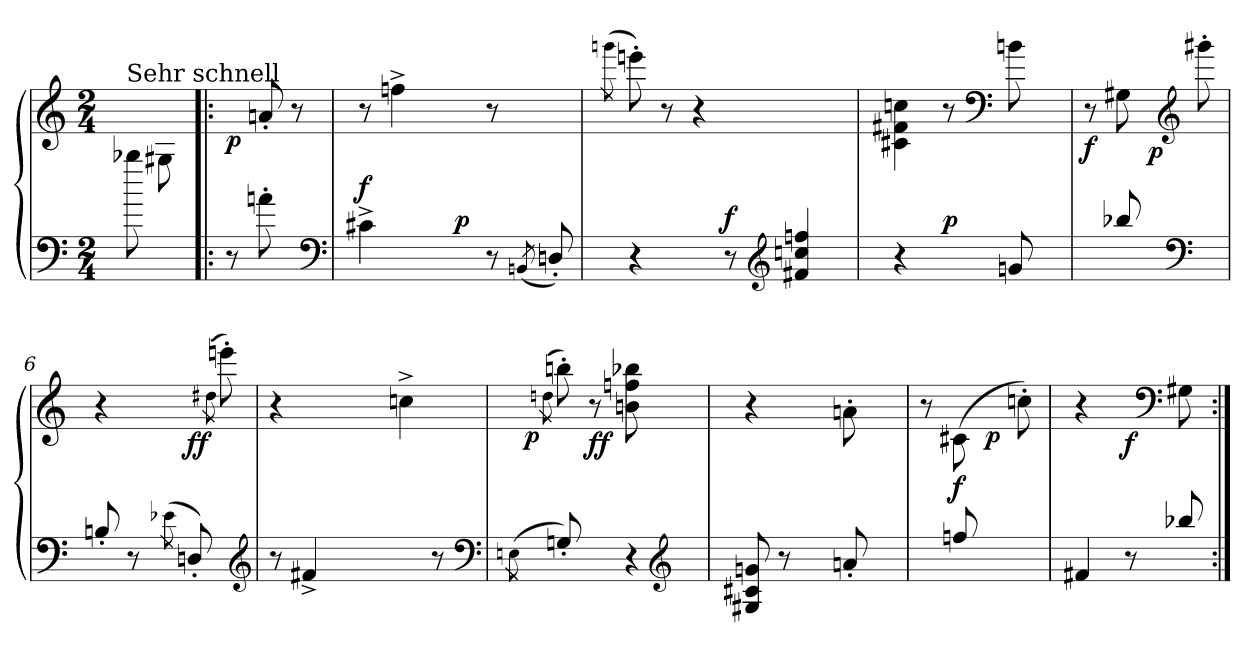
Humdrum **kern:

**kern	**kern	**dynam
*part1	*part1	*part1
*staff2	*staff1	*staff1/2
*clefF4	*clefG2	*
*M2/4	*M2/4	*
=	=	=
!	!LO:TX:a:t=Sehr schnell	!
8bb-X	8ryy	.
8ryy	8G#X\	.
=1!|:	=1!|:	=1!|:
!	!	!LO:DY:b
8r	8ryy	p
8an'	8an'	.
8ryy	8r	.
*clefF4	*	*
=2	=2	=2
!	!	!LO:DY:a=2
*^	*	*
4c#X^	4.ryy	8r	f
.	.	4ffn^	.
4ryy	.	.	.
!	!	!	!LO:DY:a=2
.	4.ryy	8ryy	p
8r	.	8r	.
(8qBBn/	.	.	.
8Dn'/)	.	8ryy	.
*v	*v	*	*
=3	=3	=3
.	(8qgggn\	.
4r	8eeen')	.
.	8r	.
8ryy	4r	.
!	!	!LO:DY:a=2
8r	.	f
*clefG2	*	*
4f#X/ 4ccn/ 4ffn/	8ryy	.
.	8ryy	.
=4	=4	=4
4r	4c#X\ 4f#X\ 4ccn\	.
!	!	!LO:DY:a=2
8ryy	8r	p
*	*clefF4	*
8gn)	(>8bn\	.
8ryy	8ryy	.
!!LO:LB:g=z
=5	=5	=5
!	!	!LO:DY:b
8ryy	8r	f
8bb-X/)	(>8G#X	.
!	!	!LO:DY:b
8ryy	8ryy	p
*clefF4	*clefG2	*
8ryy	8ggg#X'\	.
=6	=6	=6
8Bn'/	4r	.
8r	.	.
(>8qe-X!\	.	.
!	!	!LO:DY:b
8Dn'/)	8ryy	ff
.	(>8qdd#X!\	.
8ryy	8eeen'\)	.
*clefG2	*	*
=7	=7	=7
8r	4r	.
4f#X^	.	.
.	4ryy	.
8ryy	.	.
8ryy	4ccn^\	.
8r	.	.
*clefF4	*	*
=8	=8	=8
(>8qEn!\	.	.
!	!	!LO:DY:b
8ryy	8ryy	p
.	(>8qddn!\	.
8Gn'/)	8bbn'\)	.
!	!	!LO:DY:b
8ryy	8r	ff
4r	8bn\ 8ffn\ 8bb-X\	.
*clefG2	*	*
.	8ryy	.
=9	=9	=9
8G#X/ 8c#X/ 8gn/	4r	.
8r	.	.
8ryy	8ryy	.
8an'/	8an'\	.
8ryy	8ryy	.
!!LO:LB:g=z
=10	=10	=10
8ryy	8r	.
!	!	!LO:DY:b
8ffn/	(>8c#X\	f
!	!	!LO:DY:b
8ryy	8ryy	p
8ryy	8ccn'\)	.
=11	=11	=11
4f#X/	4r	.
!	!	!LO:DY:b
8r	8ryy	f
*	*clefF4	*
8bb-X/	8G#X	.
=:|!	=:|!	=:|!
*-	*-	*-
